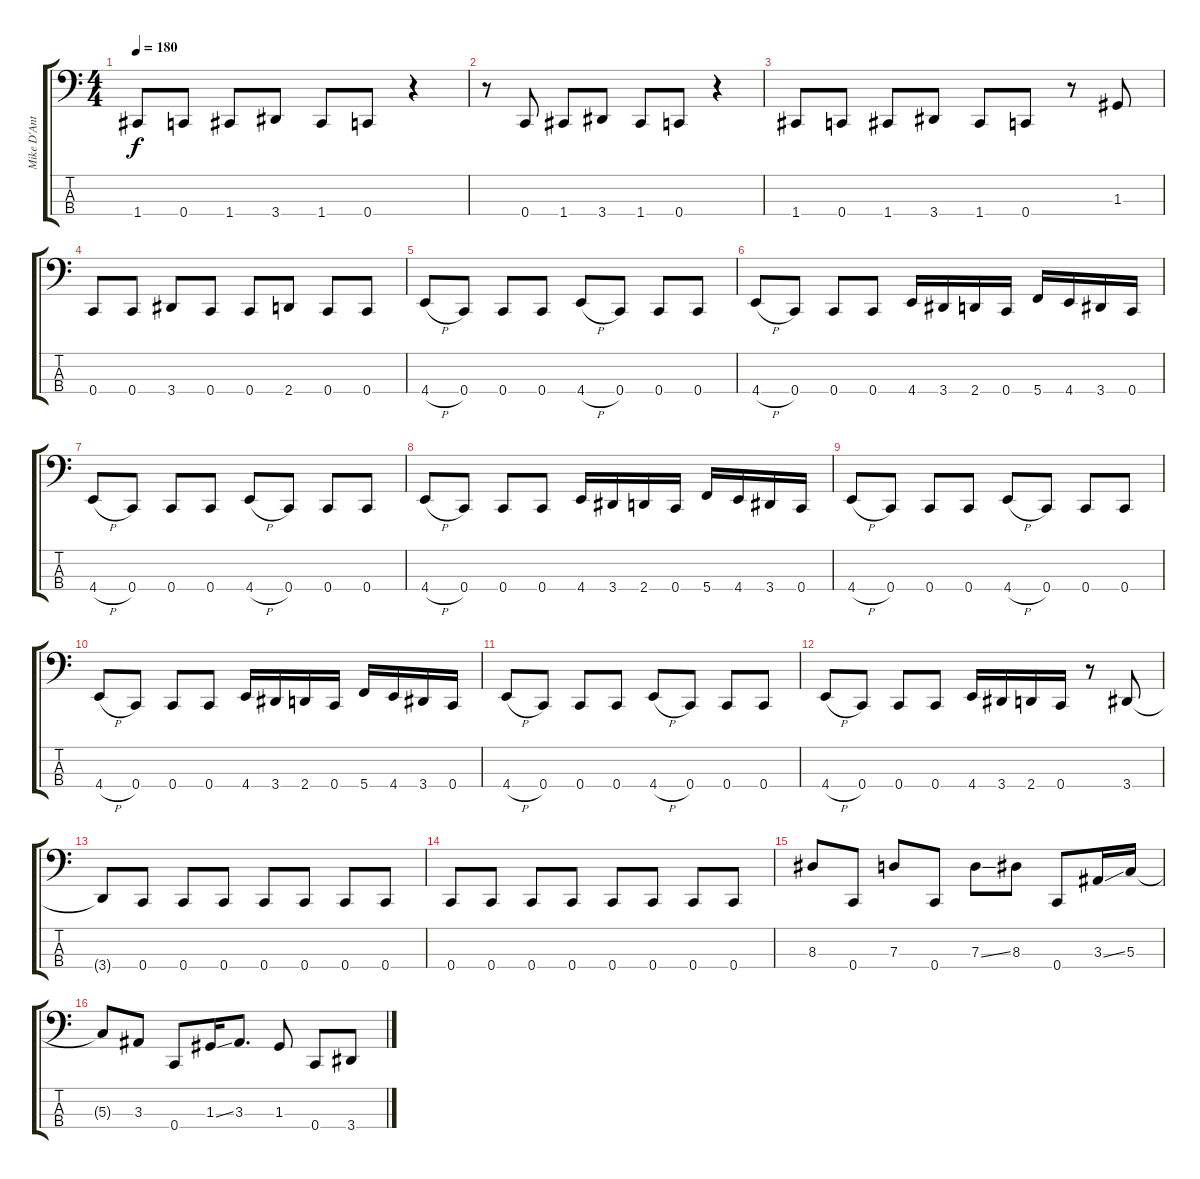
\track ("Mike D'Antonio" "Mike D'Ant") {instrument electricbasspick}
\staff {score tabs}
\tuning (F2 C2 G1 C1) {hide}
\ts (4 4)
\tempo 180
\clef f4
\ks c
1.4.8{dy f} 0.4.8 1.4.8 3.4.8 1.4.8 0.4.8 r.4 |
r.8 0.4.8 1.4.8 3.4.8 1.4.8 0.4.8 r.4 |
1.4.8 0.4.8 1.4.8 3.4.8 1.4.8 0.4.8 r.8 1.3.8 |
0.4.8 0.4.8 3.4.8 0.4.8 0.4.8 2.4.8 0.4.8 0.4.8 |
4.4{h}.8 0.4.8 0.4.8 0.4.8 4.4{h}.8 0.4.8 0.4.8 0.4.8 |
4.4{h}.8 0.4.8 0.4.8 0.4.8 4.4.16 3.4.16 2.4.16 0.4.16 5.4.16 4.4.16 3.4.16 0.4.16 |
4.4{h}.8 0.4.8 0.4.8 0.4.8 4.4{h}.8 0.4.8 0.4.8 0.4.8 |
4.4{h}.8 0.4.8 0.4.8 0.4.8 4.4.16 3.4.16 2.4.16 0.4.16 5.4.16 4.4.16 3.4.16 0.4.16 |
4.4{h}.8 0.4.8 0.4.8 0.4.8 4.4{h}.8 0.4.8 0.4.8 0.4.8 |
4.4{h}.8 0.4.8 0.4.8 0.4.8 4.4.16 3.4.16 2.4.16 0.4.16 5.4.16 4.4.16 3.4.16 0.4.16 |
4.4{h}.8 0.4.8 0.4.8 0.4.8 4.4{h}.8 0.4.8 0.4.8 0.4.8 |
4.4{h}.8 0.4.8 0.4.8 0.4.8 4.4.16 3.4.16 2.4.16 0.4.16 r.8 3.4.8 |
3.4{t}.8 0.4.8 0.4.8 0.4.8 0.4.8 0.4.8 0.4.8 0.4.8 |
0.4.8 0.4.8 0.4.8 0.4.8 0.4.8 0.4.8 0.4.8 0.4.8 |
8.3.8 0.4.8 7.3.8 0.4.8 7.3{ss}.8 8.3.8 0.4.8 3.3{ss}.16 5.3.16 |
5.3{t}.8 3.3.8 0.4.8 1.3{ss}.16 3.3.8{d} 1.3.8 0.4.8 3.4.8
